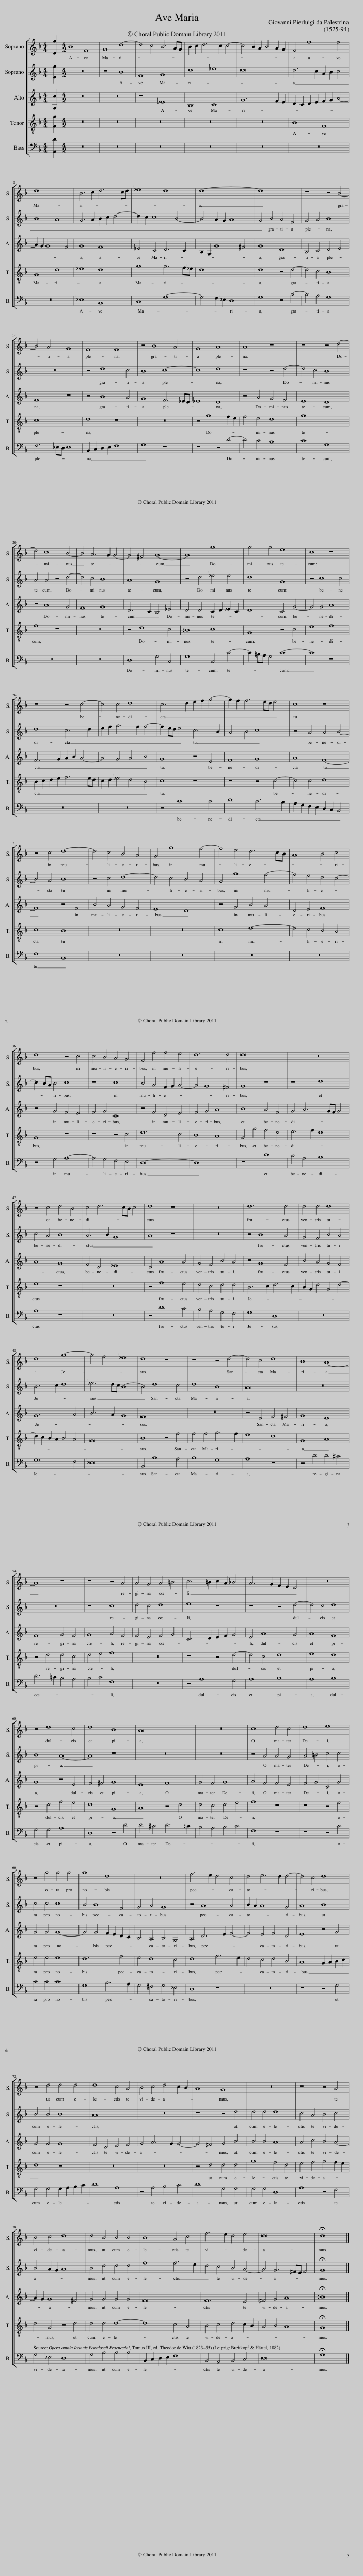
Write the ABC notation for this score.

X:1
%%score [ 1 2 3 4 5 ]
L:1/8
M:4/4
I:linebreak $
K:F
V:1 treble
V:2 treble
V:3 treble
V:4 treble-8 transpose=-12
V:5 bass
V:1
 [Dg]2 |[M:4/2] B8 F8 | G8 d8- | d4 c4 B6 AG | B2 c2 d6 c2 c4- | %5
 c4 B2 A2 B4 A2 G2 | F4 f8 f4 |$ d16 | B6 c2 d6 cd | _e8 d8 | %10
 d16- | d16 | z8 z4 B4- |$ B4 A4 G8 | F8 F8 | %15
 z4 B8 A4 | G8 A8 | A8 z8 | z8 z4 d4- |$ d4 c8 B4- | %20
 B4 A6 G2 G4- | G4 ^F4 G8- | G8 g8 | g4 g4 e8 | c8 z8 |$ %25
 z8 z4 c4- | c4 c4 d8 | c6 d2 e2 f2 g4- | g2 f2 f6 ed e4 | c8 z8 |$ %30
 z4 c4 d8- | d4 c4 B4 A4 | G4 g8 f4- | f4 e4 d6 cB | A8 B4 c4 |$ %35
 d8 z4 c4 | c4 B4 A4 G4 | F4 f4 f4 e4 | d12 d4 | d16 | %40
 z16 |$ z4 c4 d4 B4 | c4 d6 cB c4 | d8 z8 | z16 | %45
 d12 d4 | d4 d4 d8 |$ d8 g8- | g4 f4 _e8 | d8 z8 | %50
 z8 z4 d4- | d4 c4 d8 | B8 A8- |$ A8 z8 | z8 z4 A4 | %55
 A4 G4 A4 =B4 | c6 =B2 c2 A2 _B4 | A6 G2 F2 E2 D4 | z16 |$ z4 d8 c4 | %60
 d8 B8 | A16 | z16 | c8 d4 c4 | d8 e8 |$ %65
 z4 g4 g4 g4 | g8 d8 | z16 | f6 e2 d4 c4 | d4 e6 d2 d4- | %70
 d4 c4 d8 |$ z4 d4 d4 d4 | d8 c4 A4 | B4 c4 d4 c2 B2 | A8 G8 | %75
 z16 | z8 z4 A4 |$ B4 c4 d8 | d4 B4 B4 B4 | B8 A4 c4 | %80
 f6 e2 d4 e4 | d16 | !fermata!d16 |] %83
V:2
 [Eg]2 |[M:4/2] z16 | z8 B8 | F8 G8 | d8 _e8 | %5
 d16 | d6 c2 A2 B2 c4 |$ B8 A8 | G6 A2 B2 c2 d4- | d2 c2 c8 B4- | %10
 B4 A2 G2 A8 | G4 B4 A4 F4 | G4 A4 B8 |$ z16 | z4 d8 c4 | %15
 B8 c8- | c8 d8 | z8 z4 d4- | d4 c4 B8 |$ A4 A4 z4 d4- | %20
 d4 c4 B8 | A8 G8 | z4 d4 _e4 e4 | d8 G8 | z4 c8 c4 |$ %25
 d8 c6 d2 | e2 f2 g6 f2 f4- | f2 ed e4 c6 B2 | A4 B4 c8 | z4 A4 A4 B4- |$ %30
 B4 A4 B8 | z4 c4 d8- | d4 c4 B4 A4 | G4 g8 f4- | f4 e4 d4 c4- |$ %35
 c2 BA B4 c8 | z8 c8 | B4 A4 F2 G2 A4- | A4 G8 ^F4 | G8 z8 | %40
 z8 d8 |$ c4 A4 B8 | A6 B2 G8 | A8 z8 | z16 | %45
 z4 B8 A4 | G4 F4 B4 A4 |$ B6 c2 d8 | _e6 dc B8- | B4 d8 c4 | %50
 d8 B8 | A16 | z16 |$ z16 | z8 c8 | %55
 d4 c4 d8 | e8 z8 | z8 z4 d4- | d4 c4 d8 |$ B8 A8- | %60
 A8 z8 | z16 | z16 | z4 A4 A4 G4 | A4 =B4 c4 c4 |$ %65
 c4 c4 c8 | B4 B8 F4 | G4 A4 G8 | z4 A8 A4 | B2 A2 A8 G4 | %70
 A8 B8 |$ B4 B4 B8 | A16 | z16 | z8 z4 d4 | %75
 d4 d4 d8 | c4 A4 B4 c4 |$ B4 A2 G2 A8 | B4 d4 d4 d4 | f8 f6 e2 | %80
 d4 c4 B4 A4- | A4 G6 ^FE F4 | !fermata!G16 |] %83
V:3
 [G,c]2 |[M:4/2] z16 | z16 | z8 _E8 | B,8 C8 | %5
 G12 F2 E2 | D2 C2 D2 E2 F2 G2 A4- |$ A2 G2 G8 F4 | G8 F8 | _E4 C4 D6 C2 | %10
 B,2 G,2 G8 ^F4 | G8 D8 | B,4 C4 D4 E4 |$ F8 z8 | z4 B8 A4 | %15
 G8 F6 _ED | _E8 D8 | z4 A4 G4 F4 | E8 D8 |$ z4 A8 G4 | %20
 F8 G8 | D6 C2 B,4 _E4 | D4 D4 C2 D2 _E2 C2 | D8 C4 G4- | G4 G4 A8 |$ %25
 F6 G2 A2 B2 A4- | A4 G4 A4 B4 | G8 z4 E4 | F8 G8 | A8 F8- |$ %30
 F8 z4 F4 | B4 A4 G4 F4 | E8 D8 | z4 G4 B4 A4 | D4 E4 F8 |$ %35
 z4 G4 F4 E4 | F4 G4 C8 | z4 F4 D4 E4 | F4 G4 A8 | B8 A4 F4 | %40
 G4 A6 GF G4 |$ A8 G8 | F4 D4 _E8 | D4 A8 A4 | G4 F4 B4 A4 | %45
 z4 G8 F4 | B4 A4 G4 F4 |$ G12 A4 | B6 A2 G8 | F16 | %50
 z16 | z4 E4 F4 ^F4 | G8 E8 |$ F8 G4 F4 | G8 A4 F4 | %55
 F4 E4 F4 G4 | C6 D2 E2 F2 G4 | E4 A8 G4 | A8 F8 |$ G8 z4 E4 | %60
 F4 ^F4 G8 | E8 F8 | G4 F4 G8 | A4 F4 F4 E4 | F4 G4 C4 G4 |$ %65
 G4 G4 G8- | G4 G4 F2 E2 D2 C2 | B,4 A,4 B,4 G,4 | A,4 D6 E2 F4- | F4 E4 F4 D4 | %70
 E8 z4 G4 |$ G4 G4 G8 | F4 D4 E4 F4 | G4 A6 G2 G4- | G4 ^F4 G4 B4 | %75
 B4 B4 A8 | A4 c4 B4 A4- |$ A2 G2 G8 ^F4 | G4 G4 G4 G4 | F16 | %80
 F12 E4 | ^F4 G4 A8 | !fermata!=B16 |] %83
V:4
 [Fg]2 |[M:4/2] z16 | z16 | z16 | z16 | %5
 z16 | B8 F8 |$ G8 d8 | _e8 d8 | g8 g6 f_e | %10
 d16 | d8 z4 d4- | d4 c4 B8 |$ c16 | d8 z8 | %15
 z16 | z4 g8 f2 e2 | f4 e4 d8 | g16 |$ f8 z8 | %20
 z16 | z4 d8 c4 | =B8 c8 | G8 z4 c4 | e8 f8 |$ %25
 B2 c2 d2 e2 f6 ed | c2 d2 _e4 d4 B4 | c8 z8 | z8 z4 c4- | c4 c4 d8 |$ %30
 c8 B8 | z16 | z16 | c8 d8- | d4 c4 B4 A4 |$ %35
 G8 z8 | z8 z4 c4 | d12 c4 | B8 A8 | G4 g4 f4 d4 | %40
 e6 f2 d8 |$ e8 z8 | z16 | z4 f8 e4 | d4 c4 d4 d4 | %45
 B6 c2 d6 c2 | B2 G2 d4 G4 d4- |$ d2 c2 B2 A2 B4 A4 | G16 | B8 z4 f4 | %50
 f4 f4 g6 f2 | e8 d8 | G8 A8 |$ z4 d4 d4 c4 | d4 e4 f8 | %55
 z16 | z8 z4 d4- | d4 c4 d8 | e8 d8 |$ z4 d4 f4 e4 | %60
 d8 G8 | A8 z4 d4 | d4 c4 d4 e4 | f8 z8 | z8 z4 e4 |$ %65
 e4 e4 e8 | d12 f4 | e4 d8 c4 | d8 f6 e2 | d4 c4 d4 B4 | %70
 A8 G2 A2 B2 c2 |$ d8 z8 | z16 | z16 | z4 d4 d4 d4 | %75
 g8 f4 d4 | e4 f4 g4 f2 e2 |$ d4 G4 z4 d4 | d4 d4 d8- | d8 c4 A4 | %80
 B4 c4 d4 c2 B2 | A4 B4 A8 | !fermata!G16 |] %83
V:5
 [A,,D]2 |[M:4/2] z16 | z16 | z16 | z16 | %5
 z16 | z16 |$ z16 | _E,8 B,,8 | C,8 G,8- | %10
 G,4 F,2 _E,2 D,8 | G,8 z4 B,4- | B,4 A,4 G,8 |$ F,6 _E,D, E,8 | B,,2 C,2 D,2 E,2 F,8 | %15
 G,8 z8 | z8 z4 D4- | D4 C4 B,8 | C8 G,8 |$ z16 | %20
 z16 | D,8 G,4 C,4 | G,8 C,4 C4- | C2 =B,A, G,4 C8- | C8 z8 |$ %25
 z16 | z16 | z4 C8 C4 | D8 C6 B,2 | A,2 G,2 F,2 E,2 D,2 C,2 B,,4 |$ %30
 F,8 B,,8 | z16 | z16 | z16 | z16 |$ %35
 z4 G,4 A,8- | A,4 G,4 F,4 E,4 | D,16- | D,16 | z8 D8 | %40
 C4 A,4 B,8 |$ A,8 z8 | z16 | z4 D8 C4 | B,4 A,4 G,4 F,4 | %45
 G,8 D,8 | z16 |$ G,12 F,4 | _E,16 | B,,4 B,8 A,4 | %50
 B,8 G,8 | A,8 z8 | z4 D4 D4 ^C4 |$ D6 =C2 B,4 A,4 | B,4 C4 F,8 | %55
 z16 | z4 A,8 G,4 | A,8 B,8 | A,8 B,8 |$ G,4 G,4 A,8 | %60
 D,8 z4 D4 | D4 ^C4 D6 =C2 | B,4 A,4 B,4 C4 | F,8 z8 | z8 z4 C4 |$ %65
 C4 C4 C8 | G,8 B,6 A,2 | G,4 ^F,4 G,4 _E,4 | D,8 z8 | z16 | %70
 z8 z4 G,4 |$ G,4 G,4 G,2 A,2 B,2 C2 | D8 A,8 | z4 A,4 B,4 C4 | D8 G,4 G,4 | %75
 G,4 G,4 D,8 | A,8 z4 F,4 |$ G,4 _E,4 D,8 | G,4 B,4 B,4 B,4 | B,,2 C,2 D,2 E,2 F,8 | %80
 B,,4 A,,4 B,,4 C,4 | D,16 | !fermata!G,16 |] %83
